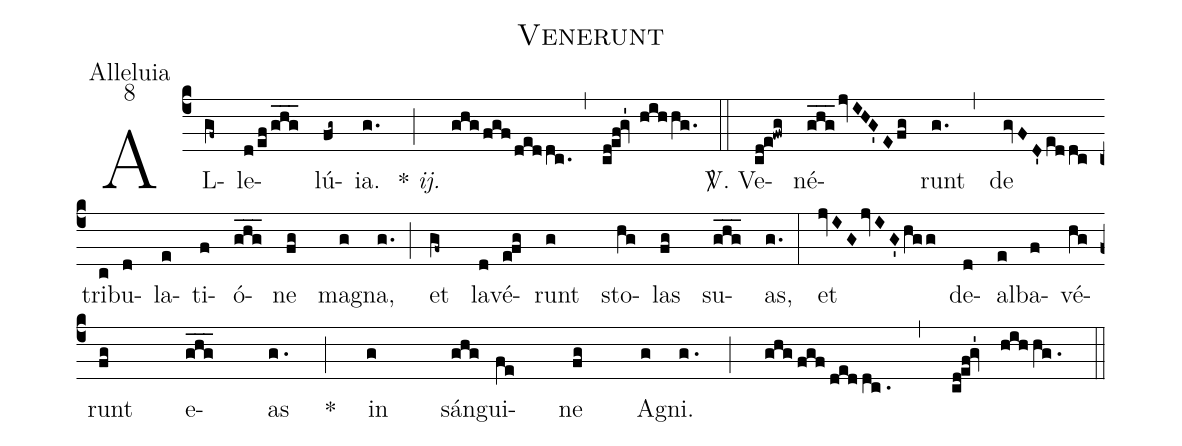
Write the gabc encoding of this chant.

name: Venerunt;
office-part: Alleluia;
mode: 8;
%%
(c4) AL(gf~)le(d/ef/ghg___)lú(fg~)ia.(g.) {*}~<i>ij.</i>(;) (ghg/fgf/deddc.) (,) (cd!ef!gv'1//hihhg.) (::)
<sp>V/</sp>. Ve(cd!e!fwg)né(ghg___jvIHG'Efg)runt(g.) (,) de(gvFD'eddc) tri(c)bu(d)la(e)ti(f)ó(ghg___)ne(fg) ma(g)gna,(g.) (;) et(gf~) la(d)vé(efg)runt(g) sto(hg)las(fg) su(ghg___)as,(g.) (:)
et(jvIGjvIG'hgg) de(d)al(e)ba(f)vé(hg)runt(fg) e(ghg___)as(g.) *(;) in(g) sán(ghg)gui(fe)ne(fg) A(g)gni.(g.) (;) (ghg/fgf/deddc.) (,) (cd!ef!gv'1//hihhg.) (::)
(z)
